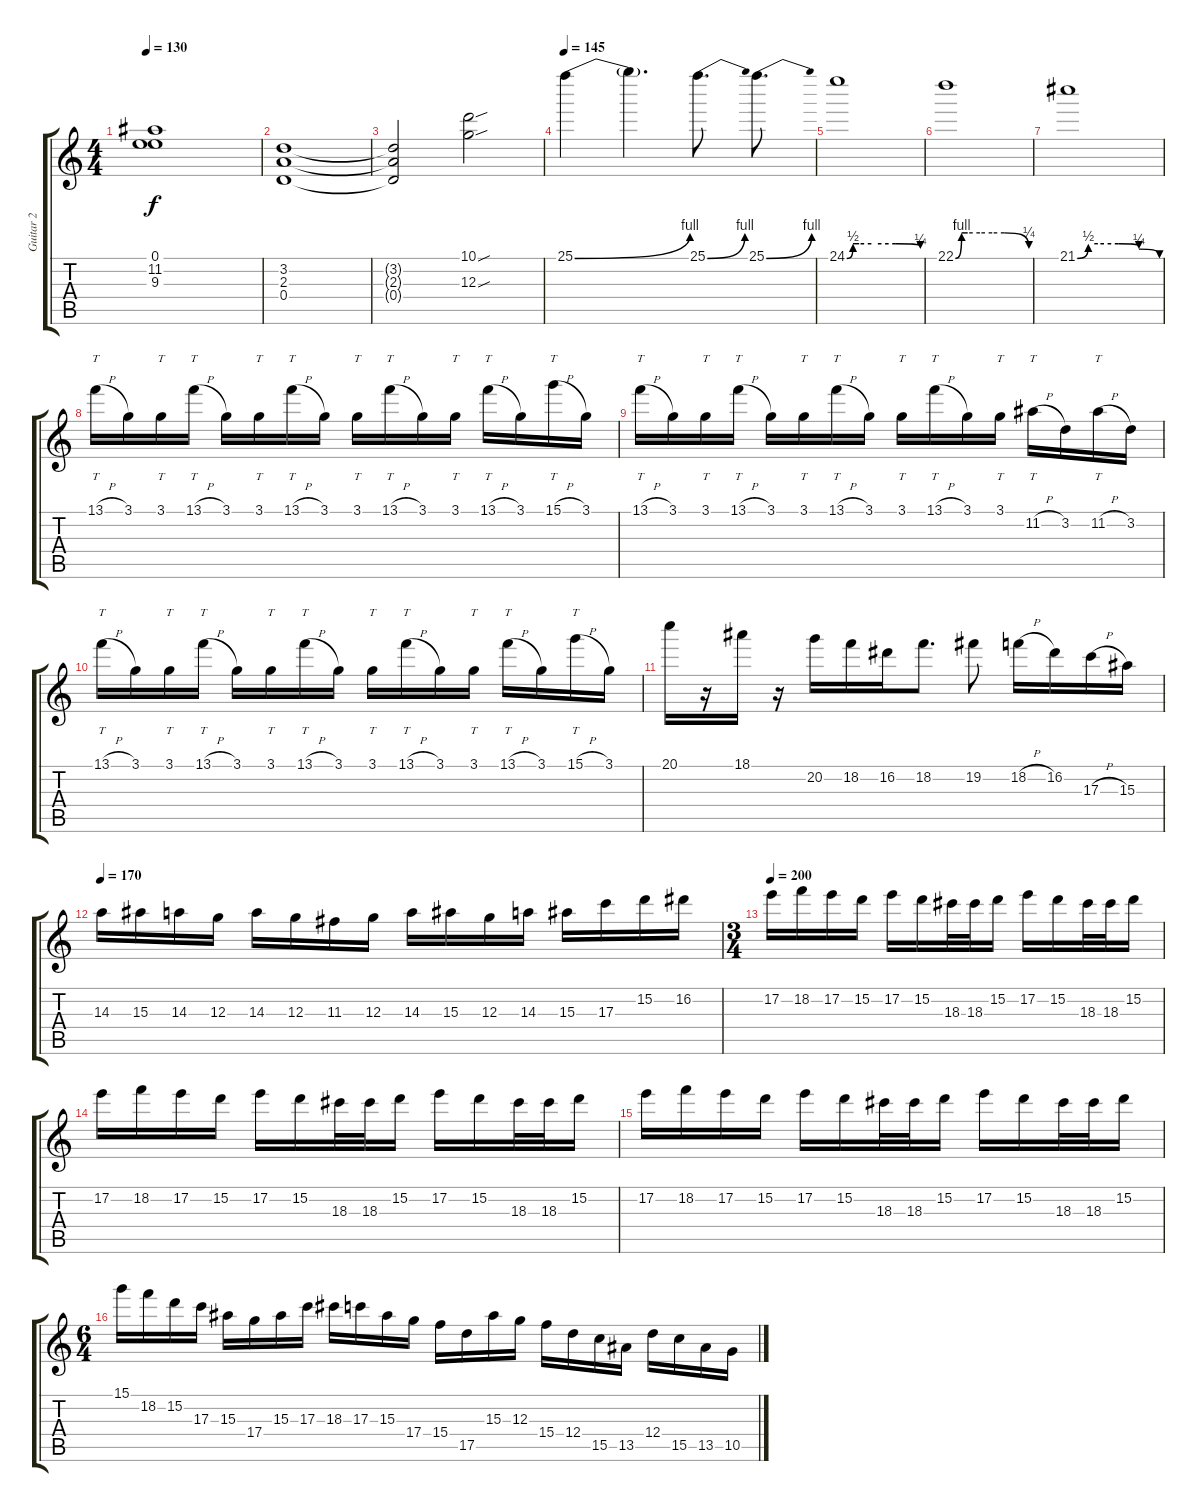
\track ("Guitar 2" "Guitar 2") {instrument distortionguitar}
\staff {score tabs}
\tuning (E4 B3 G3 D3 A2 E2) {hide}
\ts (4 4)
\tempo 130
\clef g2
\ks c
(0.1 11.2 9.3).1{dy f} |
(3.2 2.3 0.4).1 |
(3.2{t} 2.3{t} 0.4{t}).2 (10.1{sou} 12.3{sou}).2 |
\tempo 145
25.1{be (bend 0 0 60 4)}.4 25.1{t}.4{d} 25.1{be (bend 0 0 60 4)}.8{d} 25.1{be (bend 0 0 60 4)}.8{d} |
24.1{be (custom 0 0 5 2 10 2 20 2 40 2 60 1)}.1 |
22.1{be (custom 0 0 5 4 10 4 20 4 30 4 40 4 60 1)}.1 |
21.1{be (custom 0 0 8 2 15 2 30 2 45 1 60 0)}.1 |
13.1{h}.16{tt} 3.1.16 3.1.16{tt} 13.1{h}.16{tt} 3.1.16 3.1.16{tt} 13.1{h}.16{tt} 3.1.16 3.1.16{tt} 13.1{h}.16{tt} 3.1.16 3.1.16{tt} 13.1{h}.16{tt} 3.1.16 15.1{h}.16{tt} 3.1.16 |
13.1{h}.16{tt} 3.1.16 3.1.16{tt} 13.1{h}.16{tt} 3.1.16 3.1.16{tt} 13.1{h}.16{tt} 3.1.16 3.1.16{tt} 13.1{h}.16{tt} 3.1.16 3.1.16{tt} 11.2{h}.16{tt} 3.2.16 11.2{h}.16{tt} 3.2.16 |
13.1{h}.16{tt} 3.1.16 3.1.16{tt} 13.1{h}.16{tt} 3.1.16 3.1.16{tt} 13.1{h}.16{tt} 3.1.16 3.1.16{tt} 13.1{h}.16{tt} 3.1.16 3.1.16{tt} 13.1{h}.16{tt} 3.1.16 15.1{h}.16{tt} 3.1.16 |
20.1.16 r.16 18.1.16 r.16 20.2.16 18.2.16 16.2.16 18.2.8{d} 19.2.8 18.2{h}.16 16.2.16 17.3{h}.16 15.3.16 |
\tempo 170
14.3.16 15.3.16 14.3.16 12.3.16 14.3.16 12.3.16 11.3.16 12.3.16 14.3.16 15.3.16 12.3.16 14.3.16 15.3.16 17.3.16 15.2.16 16.2.16 |
\ts (3 4)
\tempo 200
17.2.16 18.2.16 17.2.16 15.2.16 17.2.16 15.2.16 18.3.32 18.3.32 15.2.16 17.2.16 15.2.16 18.3.32 18.3.32 15.2.16 |
17.2.16 18.2.16 17.2.16 15.2.16 17.2.16 15.2.16 18.3.32 18.3.32 15.2.16 17.2.16 15.2.16 18.3.32 18.3.32 15.2.16 |
17.2.16 18.2.16 17.2.16 15.2.16 17.2.16 15.2.16 18.3.32 18.3.32 15.2.16 17.2.16 15.2.16 18.3.32 18.3.32 15.2.16 |
\ts (6 4)
15.1.16 18.2.16 15.2.16 17.3.16 15.3.16 17.4.16 15.3.16 17.3.16 18.3.16 17.3.16 15.3.16 17.4.16 15.4.16 17.5.16 15.3.16 12.3.16 15.4.16 12.4.16 15.5.16 13.5.16 12.4.16 15.5.16 13.5.16 10.5.16
